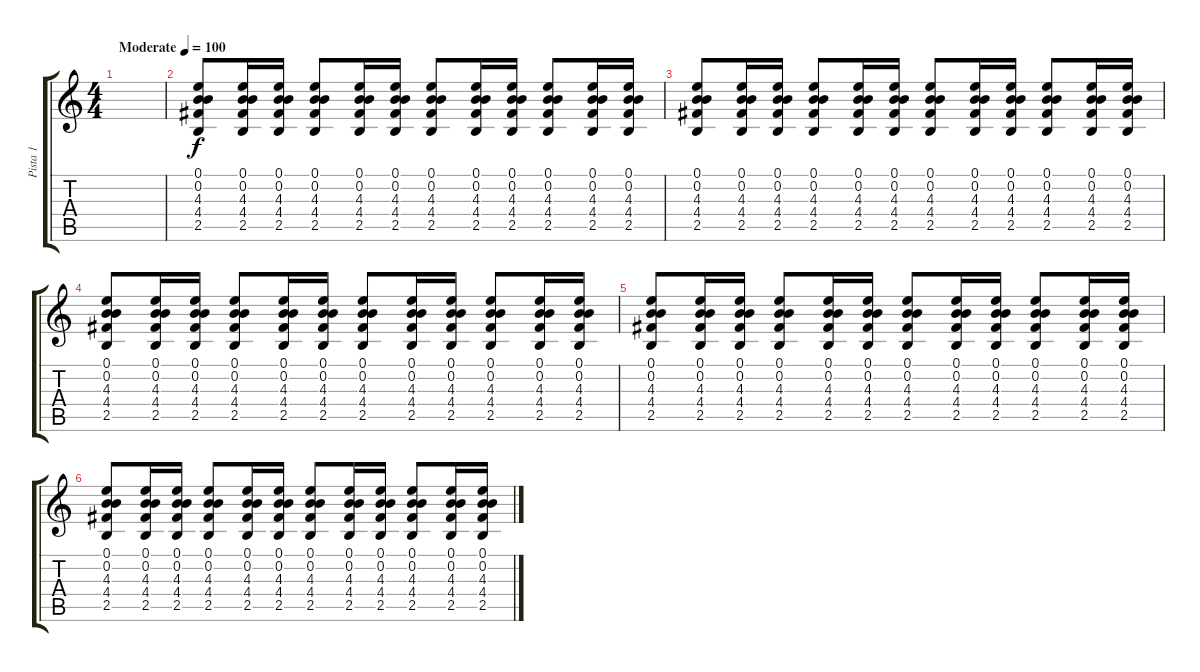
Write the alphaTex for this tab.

\track ("Pista 1" "Pista 1") {instrument acousticguitarsteel}
\staff {score tabs}
\tuning (E4 B3 G3 D3 A2 E2) {hide}
\ts (4 4)
\tempo (100 "Moderate")
\clef g2
\ks c
|
(0.1 0.2 4.3 4.4 2.5).8 (0.1 0.2 4.3 4.4 2.5).16 (0.1 0.2 4.3 4.4 2.5).16 (0.1 0.2 4.3 4.4 2.5).8 (0.1 0.2 4.3 4.4 2.5).16 (0.1 0.2 4.3 4.4 2.5).16 (0.1 0.2 4.3 4.4 2.5).8 (0.1 0.2 4.3 4.4 2.5).16 (0.1 0.2 4.3 4.4 2.5).16 (0.1 0.2 4.3 4.4 2.5).8 (0.1 0.2 4.3 4.4 2.5).16 (0.1 0.2 4.3 4.4 2.5).16 |
(0.1 0.2 4.3 4.4 2.5).8 (0.1 0.2 4.3 4.4 2.5).16 (0.1 0.2 4.3 4.4 2.5).16 (0.1 0.2 4.3 4.4 2.5).8 (0.1 0.2 4.3 4.4 2.5).16 (0.1 0.2 4.3 4.4 2.5).16 (0.1 0.2 4.3 4.4 2.5).8 (0.1 0.2 4.3 4.4 2.5).16 (0.1 0.2 4.3 4.4 2.5).16 (0.1 0.2 4.3 4.4 2.5).8 (0.1 0.2 4.3 4.4 2.5).16 (0.1 0.2 4.3 4.4 2.5).16 |
(0.1 0.2 4.3 4.4 2.5).8 (0.1 0.2 4.3 4.4 2.5).16 (0.1 0.2 4.3 4.4 2.5).16 (0.1 0.2 4.3 4.4 2.5).8 (0.1 0.2 4.3 4.4 2.5).16 (0.1 0.2 4.3 4.4 2.5).16 (0.1 0.2 4.3 4.4 2.5).8 (0.1 0.2 4.3 4.4 2.5).16 (0.1 0.2 4.3 4.4 2.5).16 (0.1 0.2 4.3 4.4 2.5).8 (0.1 0.2 4.3 4.4 2.5).16 (0.1 0.2 4.3 4.4 2.5).16 |
(0.1 0.2 4.3 4.4 2.5).8 (0.1 0.2 4.3 4.4 2.5).16 (0.1 0.2 4.3 4.4 2.5).16 (0.1 0.2 4.3 4.4 2.5).8 (0.1 0.2 4.3 4.4 2.5).16 (0.1 0.2 4.3 4.4 2.5).16 (0.1 0.2 4.3 4.4 2.5).8 (0.1 0.2 4.3 4.4 2.5).16 (0.1 0.2 4.3 4.4 2.5).16 (0.1 0.2 4.3 4.4 2.5).8 (0.1 0.2 4.3 4.4 2.5).16 (0.1 0.2 4.3 4.4 2.5).16 |
(0.1 0.2 4.3 4.4 2.5).8 (0.1 0.2 4.3 4.4 2.5).16 (0.1 0.2 4.3 4.4 2.5).16 (0.1 0.2 4.3 4.4 2.5).8 (0.1 0.2 4.3 4.4 2.5).16 (0.1 0.2 4.3 4.4 2.5).16 (0.1 0.2 4.3 4.4 2.5).8 (0.1 0.2 4.3 4.4 2.5).16 (0.1 0.2 4.3 4.4 2.5).16 (0.1 0.2 4.3 4.4 2.5).8 (0.1 0.2 4.3 4.4 2.5).16 (0.1 0.2 4.3 4.4 2.5).16
